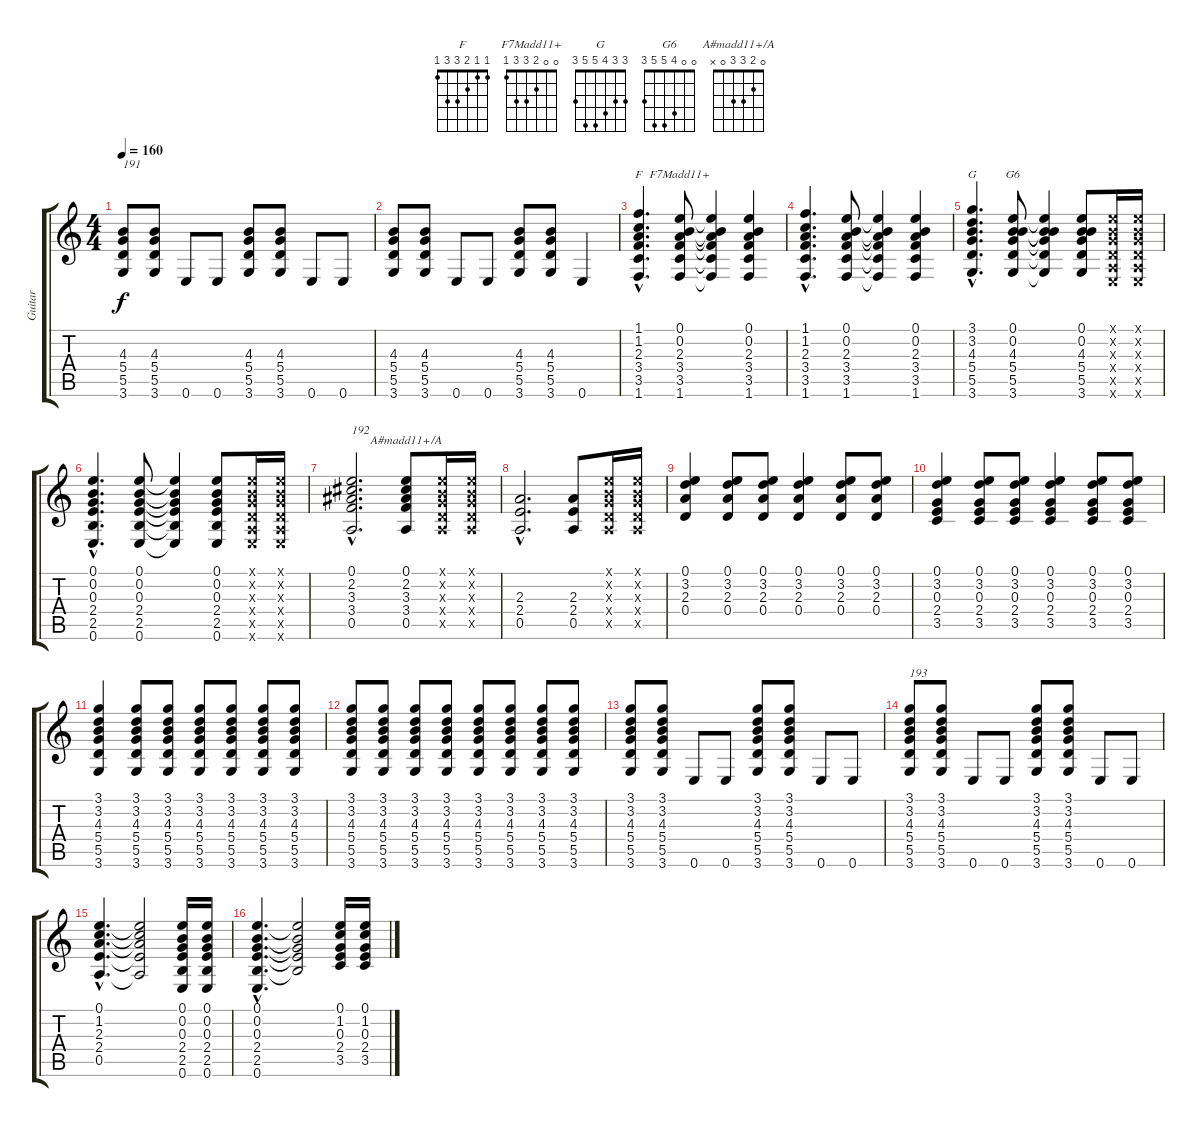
\track ("Guitar" "Guitar") {instrument overdrivenguitar}
\staff {score tabs}
\tuning (E4 B3 G3 D3 A2 E2) {hide}
\chord ("F" 1 1 2 3 3 1)
\chord ("F7Madd11+" 0 0 2 3 3 1)
\chord ("G" 3 3 4 5 5 3)
\chord ("G6" 0 0 4 5 5 3)
\chord ("A#madd11+/A" 0 2 3 3 0 x)
\ts (4 4)
\tempo 160
\clef g2
\ks c
(4.3 5.4 5.5 3.6).8{txt "191" dy f} (4.3 5.4 5.5 3.6).8 0.6.8 0.6.8 (4.3 5.4 5.5 3.6).8 (4.3 5.4 5.5 3.6).8 0.6.8 0.6.8 |
(4.3 5.4 5.5 3.6).8 (4.3 5.4 5.5 3.6).8 0.6.8 0.6.8 (4.3 5.4 5.5 3.6).8 (4.3 5.4 5.5 3.6).8 0.6.4 |
(1.1{hac} 1.2{hac} 2.3{hac} 3.4{hac} 3.5{hac} 1.6{hac}).4{d ch "F"} (0.1 0.2 2.3 3.4 3.5 1.6).8{ch "F7Madd11+"} (0.1{t} 0.2{t} 2.3{t} 3.4{t} 3.5{t} 1.6{t}).4 (0.1 0.2 2.3 3.4 3.5 1.6).4 |
(1.1{hac} 1.2{hac} 2.3{hac} 3.4{hac} 3.5{hac} 1.6{hac}).4{d} (0.1 0.2 2.3 3.4 3.5 1.6).8 (0.1{t} 0.2{t} 2.3{t} 3.4{t} 3.5{t} 1.6{t}).4 (0.1 0.2 2.3 3.4 3.5 1.6).4 |
(3.1{hac} 3.2{hac} 4.3{hac} 5.4{hac} 5.5{hac} 3.6{hac}).4{d ch "G"} (0.1 0.2 4.3 5.4 5.5 3.6).8{ch "G6"} (0.1{t} 0.2{t} 4.3{t} 5.4{t} 5.5{t} 3.6{t}).4 (0.1 0.2 4.3 5.4 5.5 3.6).8 (0.1{x} 0.2{x} 0.3{x} 0.4{x} 0.5{x} 0.6{x}).16 (0.1{x} 0.2{x} 0.3{x} 0.4{x} 0.5{x} 0.6{x}).16 |
(0.1{hac} 0.2{hac} 0.3{hac} 2.4{hac} 2.5{hac} 0.6{hac}).4{d} (0.1 0.2 0.3 2.4 2.5 0.6).8 (0.1{t} 0.2{t} 0.3{t} 2.4{t} 2.5{t} 0.6{t}).4 (0.1 0.2 0.3 2.4 2.5 0.6).8 (0.1{x} 0.2{x} 0.3{x} 0.4{x} 0.5{x} 0.6{x}).16 (0.1{x} 0.2{x} 0.3{x} 0.4{x} 0.5{x} 0.6{x}).16 |
(0.1{hac} 2.2{hac} 3.3{hac} 3.4{hac} 0.5{hac}).2{d txt "192"} (0.1 2.2 3.3 3.4 0.5).8{ch "A#madd11+/A"} (0.1{x} 0.2{x} 0.3{x} 0.4{x} 0.5{x}).16 (0.1{x} 0.2{x} 0.3{x} 0.4{x} 0.5{x}).16 |
(2.3{hac} 2.4{hac} 0.5{hac}).2{d} (2.3 2.4 0.5).8 (0.1{x} 0.2{x} 0.3{x} 0.4{x} 0.5{x}).16 (0.1{x} 0.2{x} 0.3{x} 0.4{x} 0.5{x}).16 |
(0.1 3.2 2.3 0.4).4 (0.1 3.2 2.3 0.4).8 (0.1 3.2 2.3 0.4).8 (0.1 3.2 2.3 0.4).4 (0.1 3.2 2.3 0.4).8 (0.1 3.2 2.3 0.4).8 |
(0.1 3.2 0.3 2.4 3.5).4 (0.1 3.2 0.3 2.4 3.5).8 (0.1 3.2 0.3 2.4 3.5).8 (0.1 3.2 0.3 2.4 3.5).4 (0.1 3.2 0.3 2.4 3.5).8 (0.1 3.2 0.3 2.4 3.5).8 |
(3.1 3.2 4.3 5.4 5.5 3.6).4 (3.1 3.2 4.3 5.4 5.5 3.6).8 (3.1 3.2 4.3 5.4 5.5 3.6).8 (3.1 3.2 4.3 5.4 5.5 3.6).8 (3.1 3.2 4.3 5.4 5.5 3.6).8 (3.1 3.2 4.3 5.4 5.5 3.6).8 (3.1 3.2 4.3 5.4 5.5 3.6).8 |
(3.1 3.2 4.3 5.4 5.5 3.6).8 (3.1 3.2 4.3 5.4 5.5 3.6).8 (3.1 3.2 4.3 5.4 5.5 3.6).8 (3.1 3.2 4.3 5.4 5.5 3.6).8 (3.1 3.2 4.3 5.4 5.5 3.6).8 (3.1 3.2 4.3 5.4 5.5 3.6).8 (3.1 3.2 4.3 5.4 5.5 3.6).8 (3.1 3.2 4.3 5.4 5.5 3.6).8 |
(3.1 3.2 4.3 5.4 5.5 3.6).8 (3.1 3.2 4.3 5.4 5.5 3.6).8 0.6.8 0.6.8 (3.1 3.2 4.3 5.4 5.5 3.6).8 (3.1 3.2 4.3 5.4 5.5 3.6).8 0.6.8 0.6.8 |
(3.1 3.2 4.3 5.4 5.5 3.6).8{txt "193"} (3.1 3.2 4.3 5.4 5.5 3.6).8 0.6.8 0.6.8 (3.1 3.2 4.3 5.4 5.5 3.6).8 (3.1 3.2 4.3 5.4 5.5 3.6).8 0.6.8 0.6.8 |
(0.1{hac} 1.2{hac} 2.3{hac} 2.4 0.5{hac}).4{d} (0.1{t} 1.2{t} 2.3{t} 2.4{t} 0.5{t}).2 (0.1 0.2 0.3 2.4 2.5 0.6).16 (0.1 0.2 0.3 2.4 2.5 0.6).16 |
(0.1{hac} 0.2{hac} 0.3{hac} 2.4{hac} 2.5{hac} 0.6{hac}).4{d} (0.1{t} 0.2{t} 0.3{t} 2.4{t} 2.5{t}).2 (0.1 1.2 0.3 2.4 3.5).16 (0.1 1.2 0.3 2.4 3.5).16
